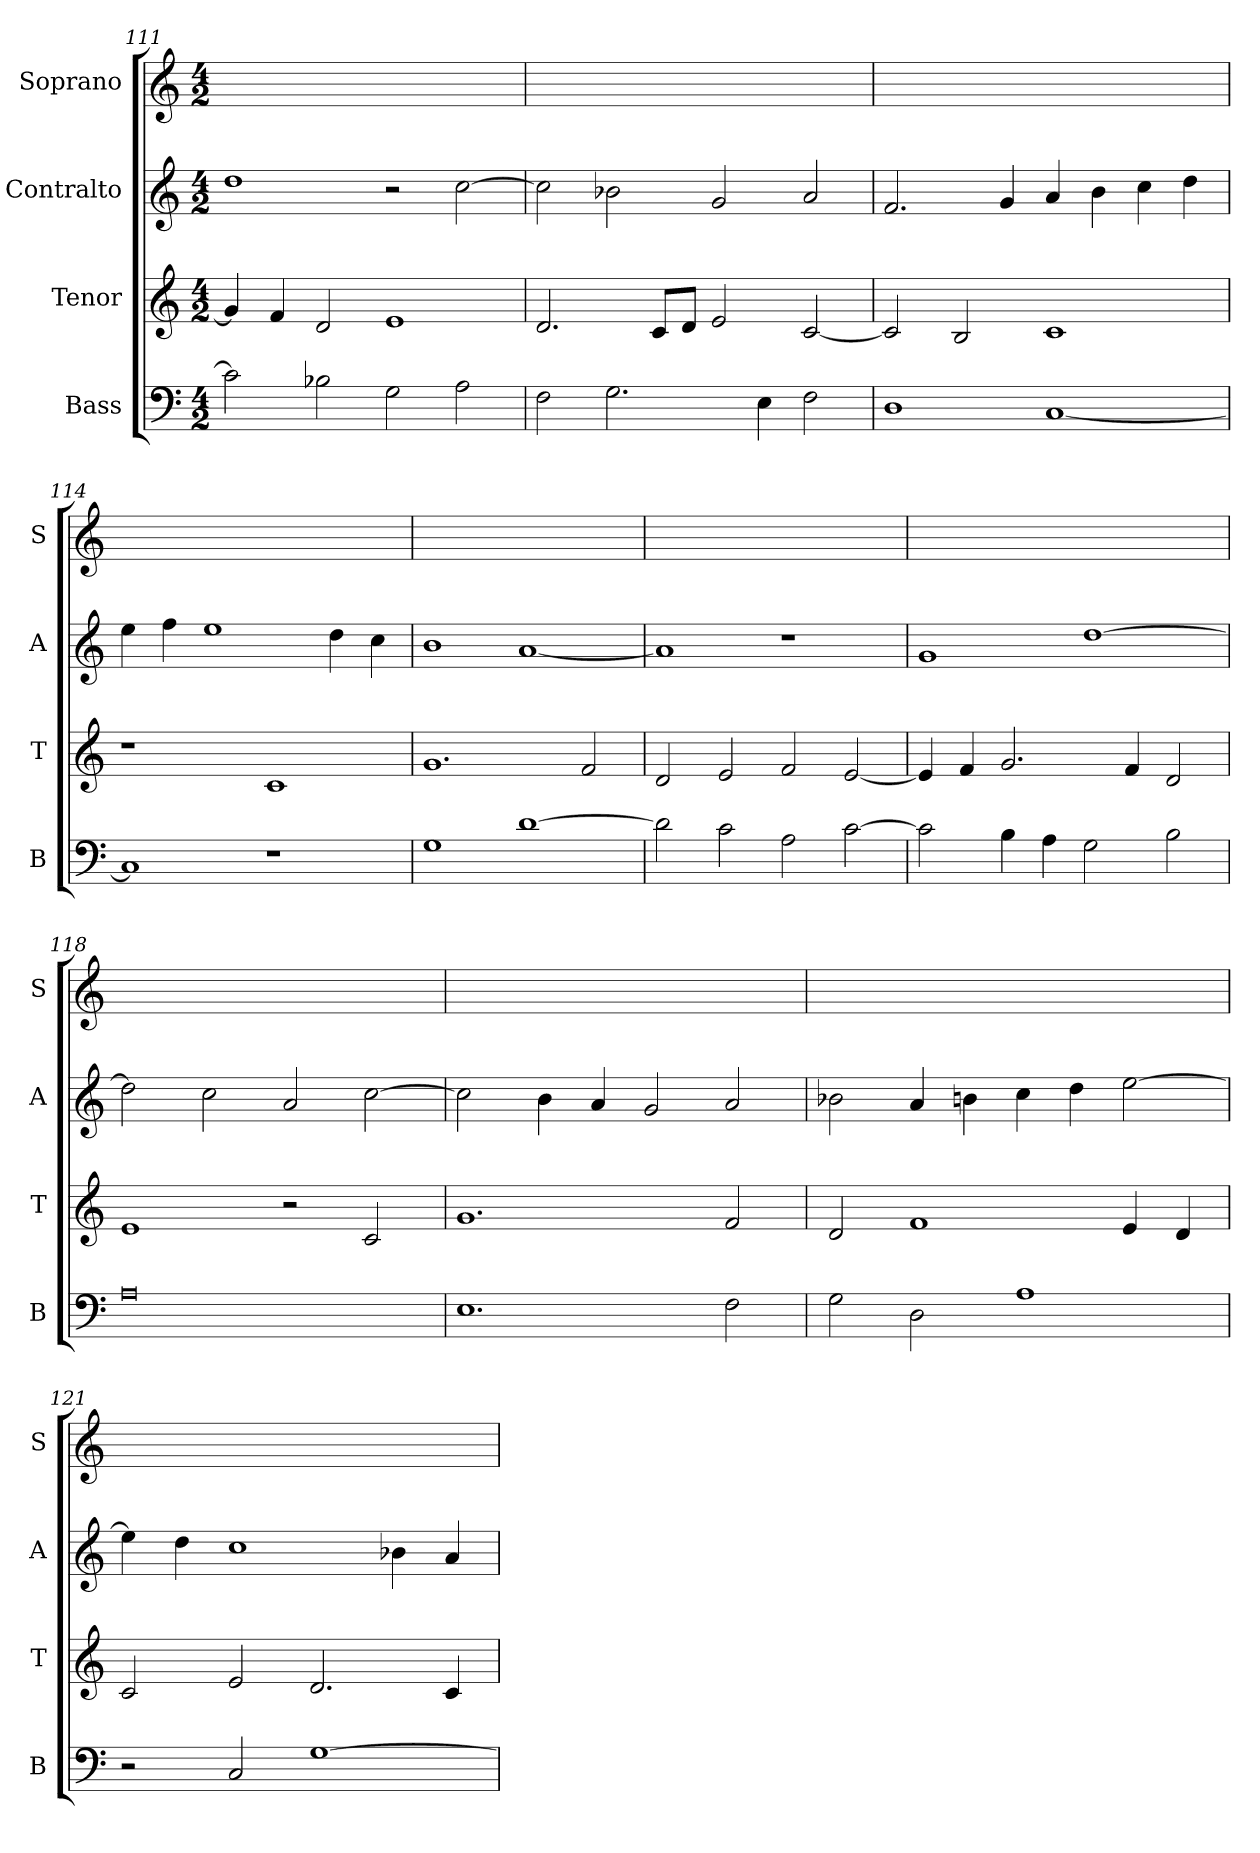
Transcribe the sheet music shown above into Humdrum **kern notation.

**kern	**kern	**kern	**kern
*part4	*part3	*part2	*part1
*staff4	*staff3	*staff2	*staff1
*I"Bass	*I"Tenor	*I"Contralto	*I"Soprano
*I'B	*I'T	*I'A	*I'S
*clefF4	*clefG2	*clefG2	*clefG2
*k[]	*k[]	*k[]	*k[]
*G:mix	*G:mix	*G:mix	*G:mix
*M4/2	*M4/2	*M4/2	*M4/2
=111	=111	=111	=111
2c]	4g]	1dd	0ryy
.	4f	.	.
2B-X	2d	.	.
2G	1e	2r	.
2A	.	[2cc	.
=112	=112	=112	=112
2F	2.d	2cc]	0ryy
2.G	.	2b-X	.
.	8c/L	.	.
.	8d/J	.	.
.	2e	2g	.
4E	.	.	.
2F	[2c	2a	.
=113	=113	=113	=113
1D	2c]	2.f	0ryy
.	2B	.	.
.	.	4g	.
[1C	1c	4a	.
.	.	4b	.
.	.	4cc	.
.	.	4dd	.
=114	=114	=114	=114
1C]	1r	4ee	0ryy
.	.	4ff	.
.	.	1ee	.
1r	1c	.	.
.	.	4dd	.
.	.	4cc	.
=115	=115	=115	=115
1G	1.g	1b	0ryy
[1d	.	[1a	.
.	2f	.	.
=116	=116	=116	=116
2d]	2d	1a]	0ryy
2c	2e	.	.
2A	2f	1r	.
[2c	[2e	.	.
=117	=117	=117	=117
2c]	4e]	1g	0ryy
.	4f	.	.
4B	2.g	.	.
4A	.	.	.
2G	.	[1dd	.
.	4f	.	.
2B	2d	.	.
=118	=118	=118	=118
0A	1e	2dd]	0ryy
.	.	2cc	.
.	2r	2a	.
.	2c	[2cc	.
=119	=119	=119	=119
1.E	1.g	2cc]	0ryy
.	.	4b	.
.	.	4a	.
.	.	2g	.
2F	2f	2a	.
=120	=120	=120	=120
2G	2d	2b-X	0ryy
2D	1f	4a	.
.	.	4bn	.
1A	.	4cc	.
.	.	4dd	.
.	4e	[2ee	.
.	4d	.	.
=121	=121	=121	=121
2r	2c	4ee]	0ryy
.	.	4dd	.
2C	2e	1cc	.
[1G	2.d	.	.
.	.	4b-X	.
.	4c	4a	.
=	=	=	=
*-	*-	*-	*-
